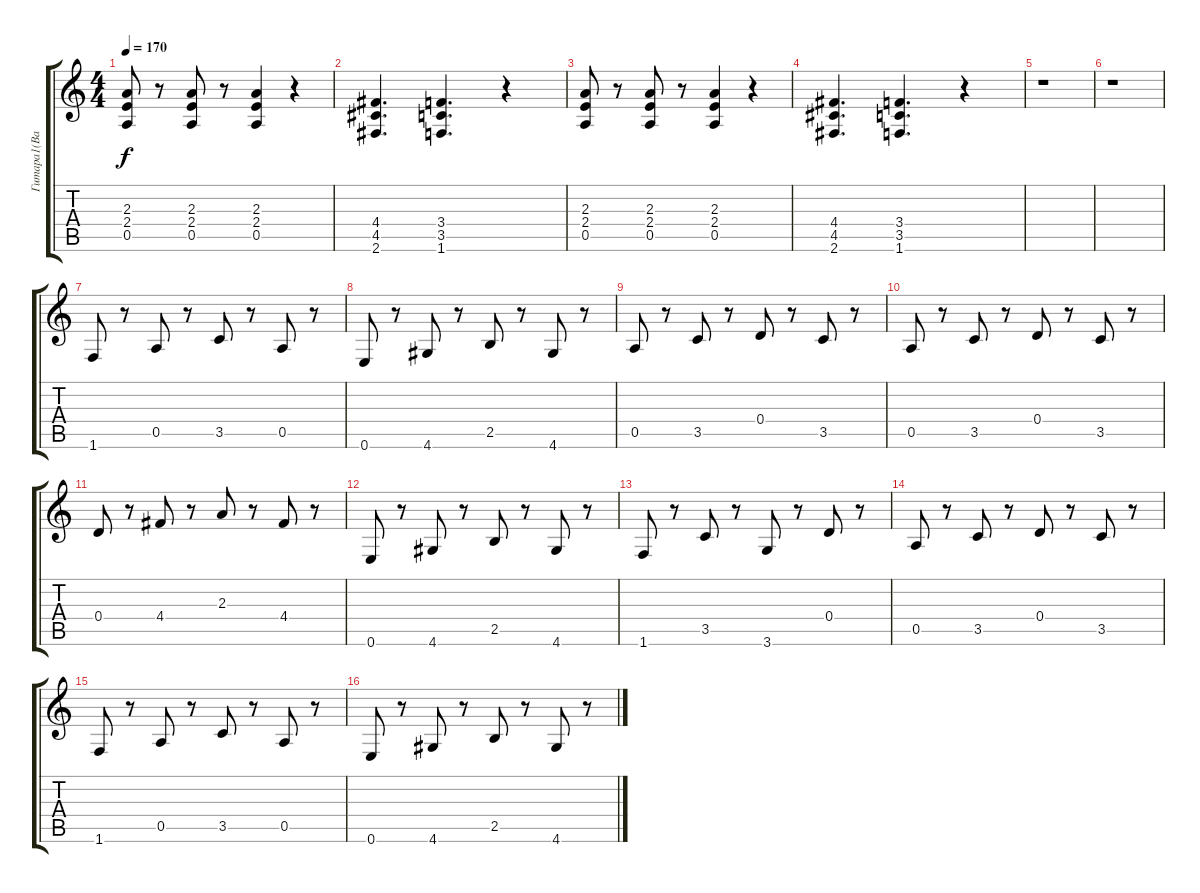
\track ("Гитара1(Вадим)" "Гитара1(Ва") {instrument distortionguitar}
\staff {score tabs}
\tuning (E4 B3 G3 D3 A2 E2) {hide}
\ts (4 4)
\tempo 170
\clef g2
\ks c
(2.3 2.4 0.5).8{dy f} r.8 (2.3 2.4 0.5).8 r.8 (2.3 2.4 0.5).4 r.4 |
(4.4 4.5 2.6).4{d} (3.4 3.5 1.6).4{d} r.4 |
(2.3 2.4 0.5).8 r.8 (2.3 2.4 0.5).8 r.8 (2.3 2.4 0.5).4 r.4 |
(4.4 4.5 2.6).4{d} (3.4 3.5 1.6).4{d} r.4 |
r.1 |
r.1 |
1.6.8 r.8 0.5.8 r.8 3.5.8 r.8 0.5.8 r.8 |
0.6.8 r.8 4.6.8 r.8 2.5.8 r.8 4.6.8 r.8 |
0.5.8 r.8 3.5.8 r.8 0.4.8 r.8 3.5.8 r.8 |
0.5.8 r.8 3.5.8 r.8 0.4.8 r.8 3.5.8 r.8 |
0.4.8 r.8 4.4.8 r.8 2.3.8 r.8 4.4.8 r.8 |
0.6.8 r.8 4.6.8 r.8 2.5.8 r.8 4.6.8 r.8 |
1.6.8 r.8 3.5.8 r.8 3.6.8 r.8 0.4.8 r.8 |
0.5.8 r.8 3.5.8 r.8 0.4.8 r.8 3.5.8 r.8 |
1.6.8 r.8 0.5.8 r.8 3.5.8 r.8 0.5.8 r.8 |
0.6.8 r.8 4.6.8 r.8 2.5.8 r.8 4.6.8 r.8
